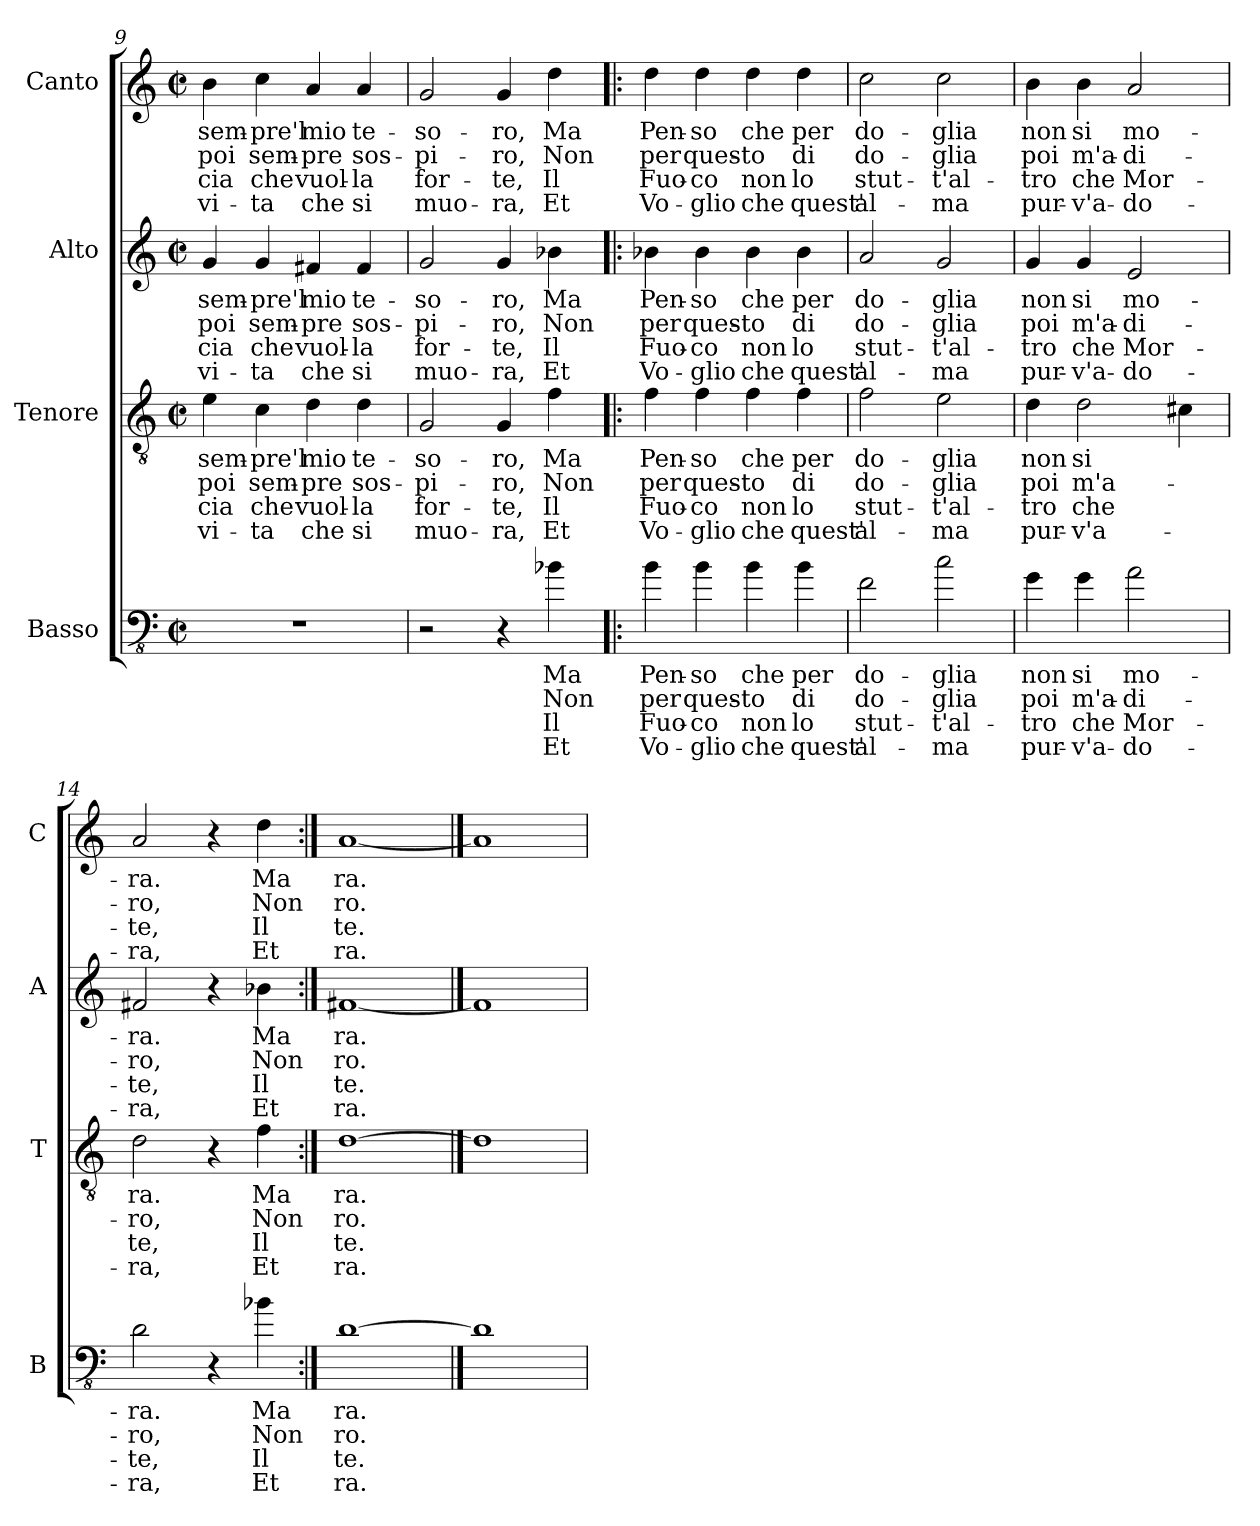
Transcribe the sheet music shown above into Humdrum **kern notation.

**kern	**text	**text	**text	**text	**kern	**text	**text	**text	**text	**kern	**text	**text	**text	**text	**kern	**text	**text	**text	**text
*part4	*part4	*part4	*part4	*part4	*part3	*part3	*part3	*part3	*part3	*part2	*part2	*part2	*part2	*part2	*part1	*part1	*part1	*part1	*part1
*staff4	*staff4	*staff4	*staff4	*staff4	*staff3	*staff3	*staff3	*staff3	*staff3	*staff2	*staff2	*staff2	*staff2	*staff2	*staff1	*staff1	*staff1	*staff1	*staff1
*I"Basso	*	*	*	*	*I"Tenore	*	*	*	*	*I"Alto	*	*	*	*	*I"Canto	*	*	*	*
*I'B	*	*	*	*	*I'T	*	*	*	*	*I'A	*	*	*	*	*I'C	*	*	*	*
!!LO:PB:g=z
*clefFv4	*	*	*	*	*clefGv2	*	*	*	*	*clefG2	*	*	*	*	*clefG2	*	*	*	*
*k[]	*	*	*	*	*k[]	*	*	*	*	*k[]	*	*	*	*	*k[]	*	*	*	*
*C:	*	*	*	*	*C:	*	*	*	*	*C:	*	*	*	*	*C:	*	*	*	*
*M2/2	*	*	*	*	*M2/2	*	*	*	*	*M2/2	*	*	*	*	*M2/2	*	*	*	*
*met(c|)	*	*	*	*	*met(c|)	*	*	*	*	*met(c|)	*	*	*	*	*met(c|)	*	*	*	*
=9	=9	=9	=9	=9	=9	=9	=9	=9	=9	=9	=9	=9	=9	=9	=9	=9	=9	=9	=9
1r	.	.	.	.	4e\	sem-	poi	-cia	vi-	4g/	sem-	poi	-cia	vi-	4b\	sem-	poi	-cia	vi-
.	.	.	.	.	4c\	-pre'l	sem-	che	-ta	4g/	-pre'l	sem-	che	-ta	4cc\	-pre'l	sem-	che	-ta
.	.	.	.	.	4d\	mio	-pre	vuol-	che	4f#X/	mio	-pre	vuol-	che	4a/	mio	-pre	vuol-	che
.	.	.	.	.	4d\	te-	sos-	-la	si	4f#/	te-	sos-	-la	si	4a/	te-	sos-	-la	si
=10	=10	=10	=10	=10	=10	=10	=10	=10	=10	=10	=10	=10	=10	=10	=10	=10	=10	=10	=10
2r	.	.	.	.	2G/	-so-	-pi-	for-	muo-	2g/	-so-	-pi-	for-	muo-	2g/	-so-	-pi-	for-	muo-
4r	.	.	.	.	4G/	-ro,	-ro,	-te,	-ra,	4g/	-ro,	-ro,	-te,	-ra,	4g/	-ro,	-ro,	-te,	-ra,
4B-X\	Ma	Non	Il	Et	4f\	Ma	Non	Il	Et	4b-X\	Ma	Non	Il	Et	4dd\	Ma	Non	Il	Et
=11!|:	=11!|:	=11!|:	=11!|:	=11!|:	=11!|:	=11!|:	=11!|:	=11!|:	=11!|:	=11!|:	=11!|:	=11!|:	=11!|:	=11!|:	=11!|:	=11!|:	=11!|:	=11!|:	=11!|:
4B\	Pen-	per	Fuo-	Vo-	4f\	Pen-	per	Fuo-	Vo-	4b-X\	Pen-	per	Fuo-	Vo-	4dd\	Pen-	per	Fuo-	Vo-
4B\	-so	ques-	-co	-glio	4f\	-so	ques-	-co	-glio	4b-\	-so	ques-	-co	-glio	4dd\	-so	ques-	-co	-glio
4B\	che	-to	non	che	4f\	che	-to	non	che	4b-\	che	-to	non	che	4dd\	che	-to	non	che
4B\	per	di	lo	quest'	4f\	per	di	lo	quest'	4b-\	per	di	lo	quest'	4dd\	per	di	lo	quest'
=12	=12	=12	=12	=12	=12	=12	=12	=12	=12	=12	=12	=12	=12	=12	=12	=12	=12	=12	=12
2F\	do-	do-	stut-	al-	2f\	do-	do-	stut-	al-	2a/	do-	do-	stut-	al-	2cc\	do-	do-	stut-	al-
2c\	-glia	-glia	-t'al-	-ma	2e\	-glia	-glia	-t'al-	-ma	2g/	-glia	-glia	-t'al-	-ma	2cc\	-glia	-glia	-t'al-	-ma
!!LO:LB:g=z
=13	=13	=13	=13	=13	=13	=13	=13	=13	=13	=13	=13	=13	=13	=13	=13	=13	=13	=13	=13
4G\	non	poi	-tro	pur-	4d\	non	poi	-tro	pur-	4g/	non	poi	-tro	pur-	4b\	non	poi	-tro	pur-
4G\	si	m'a-	che	-v'a-	2d\	si	m'a-	che	-v'a-	4g/	si	m'a-	che	-v'a-	4b\	si	m'a-	che	-v'a-
2A\	mo-	-di-	Mor-	-do-	.	.	.	.	.	2e/	mo-	-di-	Mor-	-do-	2a/	mo-	-di-	Mor-	-do-
.	.	.	.	.	4c#X\	.	.	.	.	.	.	.	.	.	.	.	.	.	.
=14	=14	=14	=14	=14	=14	=14	=14	=14	=14	=14	=14	=14	=14	=14	=14	=14	=14	=14	=14
2D\	-ra.	-ro,	-te,	-ra,	2d\	ra.	-ro,	te,	-ra,	2f#X/	-ra.	-ro,	-te,	-ra,	2a/	-ra.	-ro,	-te,	-ra,
4r	.	.	.	.	4r	.	.	.	.	4r	.	.	.	.	4r	.	.	.	.
4B-X\	Ma	Non	Il	Et	4f\	Ma	Non	Il	Et	4b-X\	Ma	Non	Il	Et	4dd\	Ma	Non	Il	Et
=15:|!	=15:|!	=15:|!	=15:|!	=15:|!	=15:|!	=15:|!	=15:|!	=15:|!	=15:|!	=15:|!	=15:|!	=15:|!	=15:|!	=15:|!	=15:|!	=15:|!	=15:|!	=15:|!	=15:|!
[1D	ra.	ro.	te.	ra.	[1d	ra.	ro.	te.	ra.	[1f#X	ra.	ro.	te.	ra.	[1a	ra.	ro.	te.	ra.
==16	==16	==16	==16	==16	==16	==16	==16	==16	==16	==16	==16	==16	==16	==16	==16	==16	==16	==16	==16
1D]	.	.	.	.	1d]	.	.	.	.	1f#]	.	.	.	.	1a]	.	.	.	.
=	=	=	=	=	=	=	=	=	=	=	=	=	=	=	=	=	=	=	=
*-	*-	*-	*-	*-	*-	*-	*-	*-	*-	*-	*-	*-	*-	*-	*-	*-	*-	*-	*-
